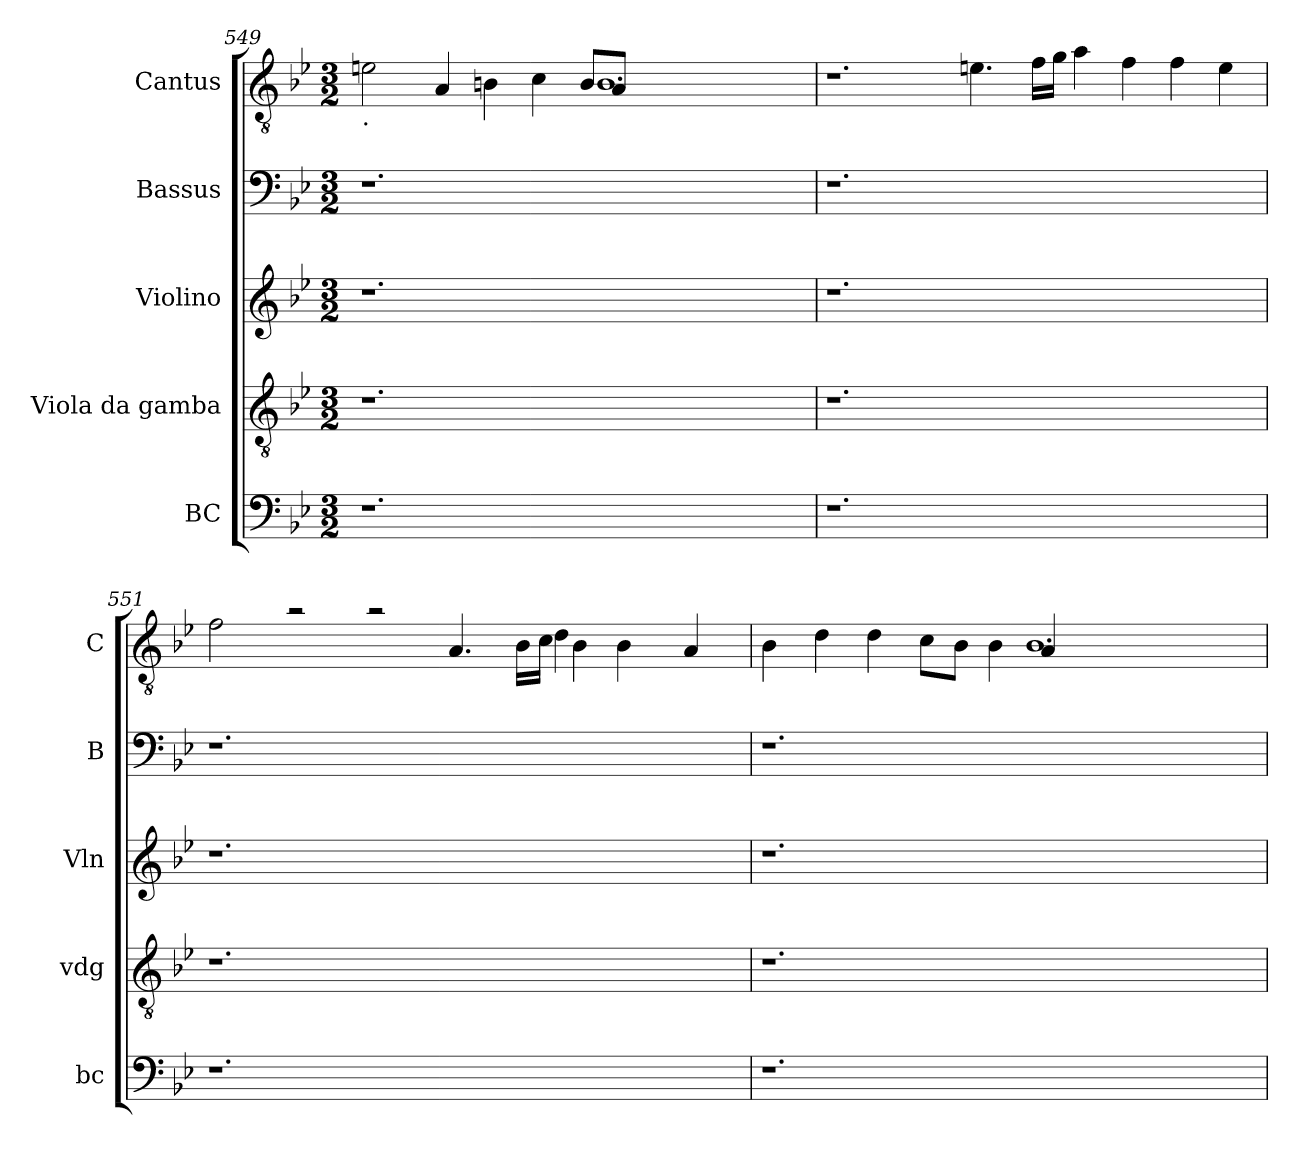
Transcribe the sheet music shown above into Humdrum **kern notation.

**kern	**kern	**kern	**kern	**kern
*part5	*part4	*part3	*part2	*part1
*staff5	*staff4	*staff3	*staff2	*staff1
*I"BC	*I"Viola da gamba	*I"Violino	*I"Bassus	*I"Cantus
*I'bc	*I'vdg	*I'Vln	*I'B	*I'C
*clefF4	*clefGv2	*clefG2	*clefF4	*clefGv2
*k[b-e-]	*k[b-e-]	*k[b-e-]	*k[b-e-]	*k[b-e-]
*B-:	*B-:	*B-:	*B-:	*B-:
*M3/2	*M3/2	*M3/2	*M3/2	*M3/2
=549	=549	=549	=549	=549
*	*	*	*	*^
!	!	!	!	!LO:TX:b:t=.	!
1.r	1.r	1.r	1.r	2en\	1ryy
.	.	.	.	4A/	.
.	.	.	.	4Bn\	.
.	.	.	.	4c\	4.ryy
.	.	.	.	8B/L	.
.	.	.	.	8A/J	1.B
1ryy	1ryy	1ryy	1ryy	1ryy	.
4.ryy	4.ryy	4.ryy	4.ryy	4.ryy	.
*	*	*	*	*v	*v
=550	=550	=550	=550	=550
1.r	1.r	1.r	1.r	1.r
1.ryy	1.ryy	1.ryy	1.ryy	4.en\
.	.	.	.	16f\LL
.	.	.	.	16g\JJ
.	.	.	.	4a\
.	.	.	.	4f\
.	.	.	.	4f\
.	.	.	.	4e\
!!LO:LB:g=z
=551	=551	=551	=551	=551
*	*	*	*	*^
1.r	1.r	1.r	1.r	2f\	16%31ryy
.	.	.	.	2ra	.
.	.	.	.	2ra	.
1ryy	1ryy	1ryy	1ryy	4.A/	.
.	.	.	.	16B-\LL	.
.	.	.	.	16c\JJ	4d\
.	.	.	.	4B-\	.
.	.	.	.	.	4B-\
.	.	.	.	4..ryy	.
.	.	.	.	.	4A/
8.ryy	8.ryy	8.ryy	8.ryy	.	.
=552	=552	=552	=552	=552	=552
1.r	1.r	1.r	1.r	4B-\	1ryy
.	.	.	.	4d\	.
.	.	.	.	4d\	.
.	.	.	.	8c\L	.
.	.	.	.	8B-\J	.
.	.	.	.	4B-\	4ryy
.	.	.	.	4A/	1.B-
1ryy	1ryy	1ryy	1ryy	1ryy	.
4ryy	4ryy	4ryy	4ryy	4ryy	.
*	*	*	*	*v	*v
=	=	=	=	=
*-	*-	*-	*-	*-
